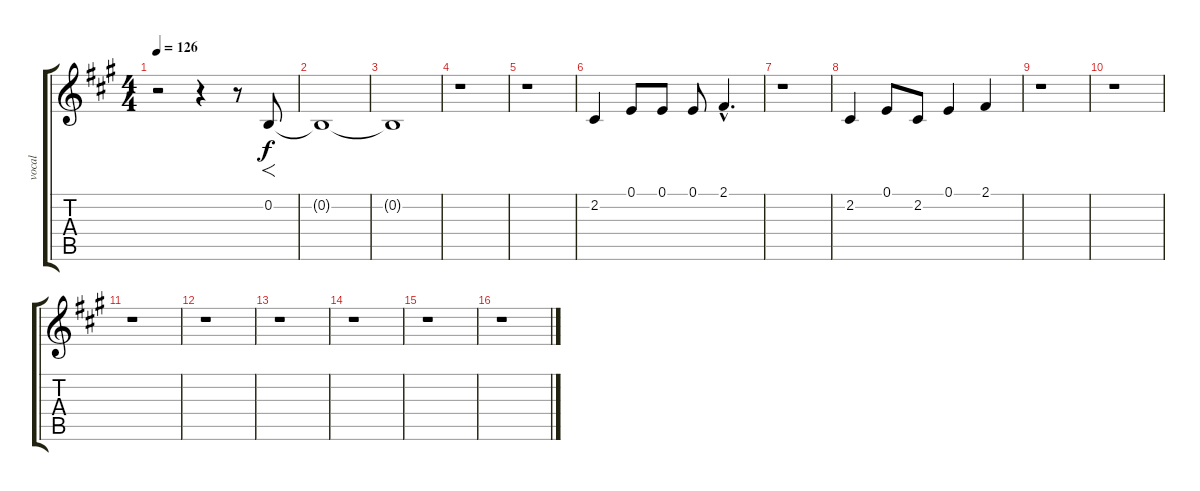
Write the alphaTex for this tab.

\track ("vocal" "vocal") {instrument sopranosax}
\staff {score tabs}
\tuning (E4 B3 G3 D3 A2 E2) {hide}
\ts (4 4)
\tempo 126
\clef g2
\ks a
r.2{dy f} r.4 r.8 0.2.8{f volume 16} |
0.2{t}.1 |
0.2{t}.1 |
r.1 |
r.1 |
2.2.4 0.1.8 0.1.8 0.1.8 2.1{hac}.4{d} |
r.1 |
2.2.4 0.1.8 2.2.8 0.1.4 2.1.4 |
r.1 |
r.1 |
r.1 |
r.1 |
r.1 |
r.1 |
r.1 |
r.1
